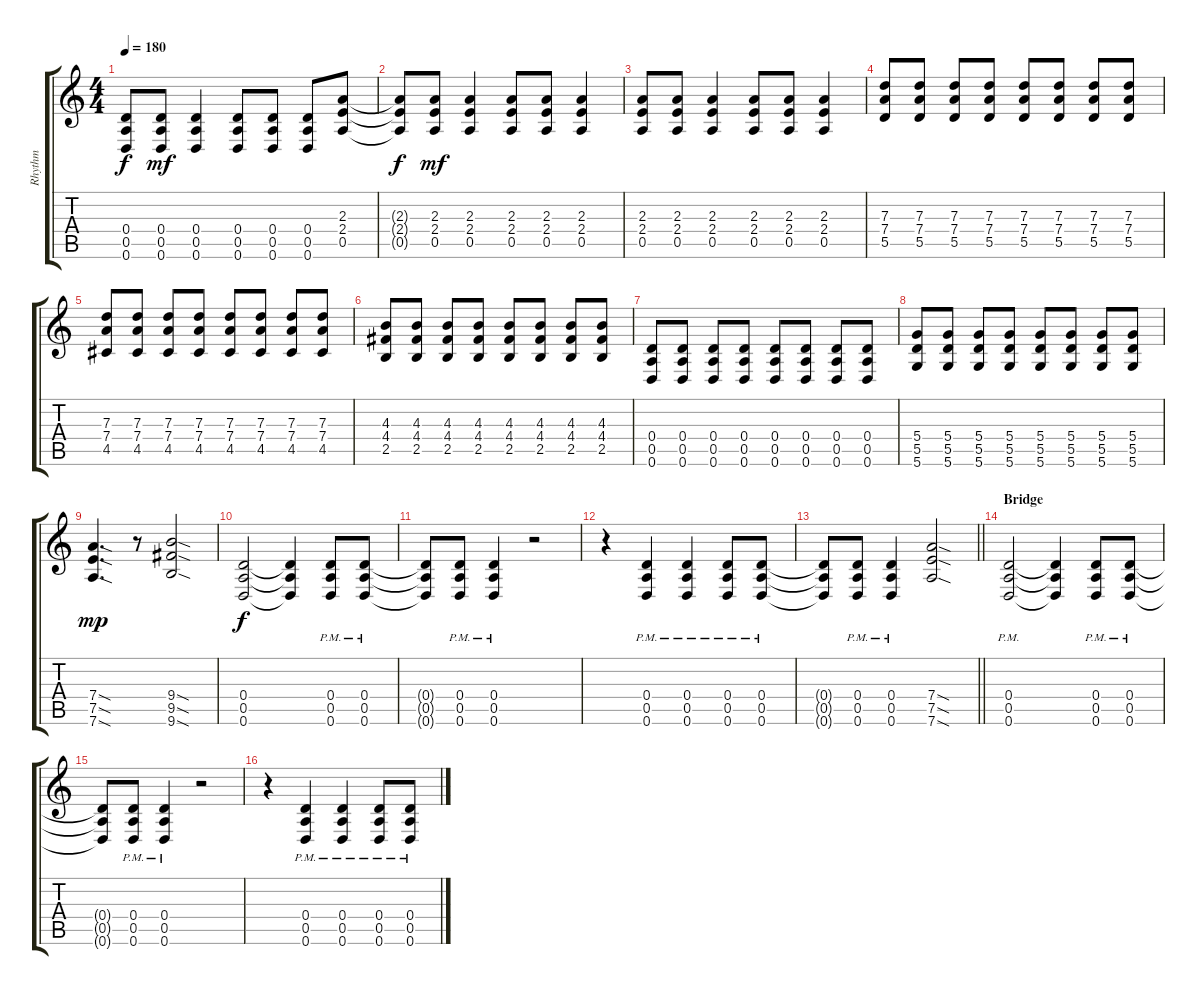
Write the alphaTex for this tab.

\track ("Rhythm" "Rhythm") {instrument overdrivenguitar}
\staff {score tabs}
\tuning (E4 B3 G3 D3 A2 D2) {hide}
\ts (4 4)
\tempo 180
\clef g2
\ks c
(0.4{t} 0.5{t} 0.6{t}).8{dy f} (0.4 0.5 0.6).8{dy mf} (0.4 0.5 0.6).4 (0.4 0.5 0.6).8 (0.4 0.5 0.6).8 (0.4 0.5 0.6).8 (2.3 2.4 0.5).8 |
(2.3{t} 2.4{t} 0.5{t}).8{dy f} (2.3 2.4 0.5).8{dy mf} (2.3 2.4 0.5).4 (2.3 2.4 0.5).8 (2.3 2.4 0.5).8 (2.3 2.4 0.5).4 |
(2.3 2.4 0.5).8 (2.3 2.4 0.5).8 (2.3 2.4 0.5).4 (2.3 2.4 0.5).8 (2.3 2.4 0.5).8 (2.3 2.4 0.5).4 |
(7.3 7.4 5.5).8 (7.3 7.4 5.5).8 (7.3 7.4 5.5).8 (7.3 7.4 5.5).8 (7.3 7.4 5.5).8 (7.3 7.4 5.5).8 (7.3 7.4 5.5).8 (7.3 7.4 5.5).8 |
(7.3 7.4 4.5).8 (7.3 7.4 4.5).8 (7.3 7.4 4.5).8 (7.3 7.4 4.5).8 (7.3 7.4 4.5).8 (7.3 7.4 4.5).8 (7.3 7.4 4.5).8 (7.3 7.4 4.5).8 |
(4.3 4.4 2.5).8 (4.3 4.4 2.5).8 (4.3 4.4 2.5).8 (4.3 4.4 2.5).8 (4.3 4.4 2.5).8 (4.3 4.4 2.5).8 (4.3 4.4 2.5).8 (4.3 4.4 2.5).8 |
(0.4 0.5 0.6).8 (0.4 0.5 0.6).8 (0.4 0.5 0.6).8 (0.4 0.5 0.6).8 (0.4 0.5 0.6).8 (0.4 0.5 0.6).8 (0.4 0.5 0.6).8 (0.4 0.5 0.6).8 |
(5.4 5.5 5.6).8 (5.4 5.5 5.6).8 (5.4 5.5 5.6).8 (5.4 5.5 5.6).8 (5.4 5.5 5.6).8 (5.4 5.5 5.6).8 (5.4 5.5 5.6).8 (5.4 5.5 5.6).8 |
(7.4{sod} 7.5{sod} 7.6{sod}).4{d dy mp} r.8 (9.4{sod} 9.5{sod} 9.6{sod}).2 |
(0.4 0.5 0.6).2{dy f} (0.4{t} 0.5{t} 0.6{t}).4 (0.4{pm} 0.5{pm} 0.6{pm}).8 (0.4{pm} 0.5{pm} 0.6{pm}).8 |
(0.4{t} 0.5{t} 0.6{t}).8 (0.4{pm} 0.5{pm} 0.6{pm}).8 (0.4{pm} 0.5{pm} 0.6{pm}).4 r.2 |
r.4 (0.4{pm} 0.5{pm} 0.6{pm}).4 (0.4{pm} 0.5{pm} 0.6{pm}).4 (0.4{pm} 0.5{pm} 0.6{pm}).8 (0.4{pm} 0.5{pm} 0.6{pm}).8 |
\barLineRight lightlight
(0.4{t} 0.5{t} 0.6{t}).8 (0.4{pm} 0.5{pm} 0.6{pm}).8 (0.4{pm} 0.5{pm} 0.6{pm}).4 (7.4{sod} 7.5{sod} 7.6{sod}).2 |
\section ("" "Bridge")
(0.4{pm} 0.5{pm} 0.6{pm}).2 (0.4{t} 0.5{t} 0.6{t}).4 (0.4{pm} 0.5{pm} 0.6{pm}).8 (0.4{pm} 0.5{pm} 0.6{pm}).8 |
(0.4{t} 0.5{t} 0.6{t}).8 (0.4{pm} 0.5{pm} 0.6{pm}).8 (0.4{pm} 0.5{pm} 0.6{pm}).4 r.2 |
r.4 (0.4{pm} 0.5{pm} 0.6{pm}).4 (0.4{pm} 0.5{pm} 0.6{pm}).4 (0.4{pm} 0.5{pm} 0.6{pm}).8 (0.4{pm} 0.5{pm} 0.6{pm}).8
